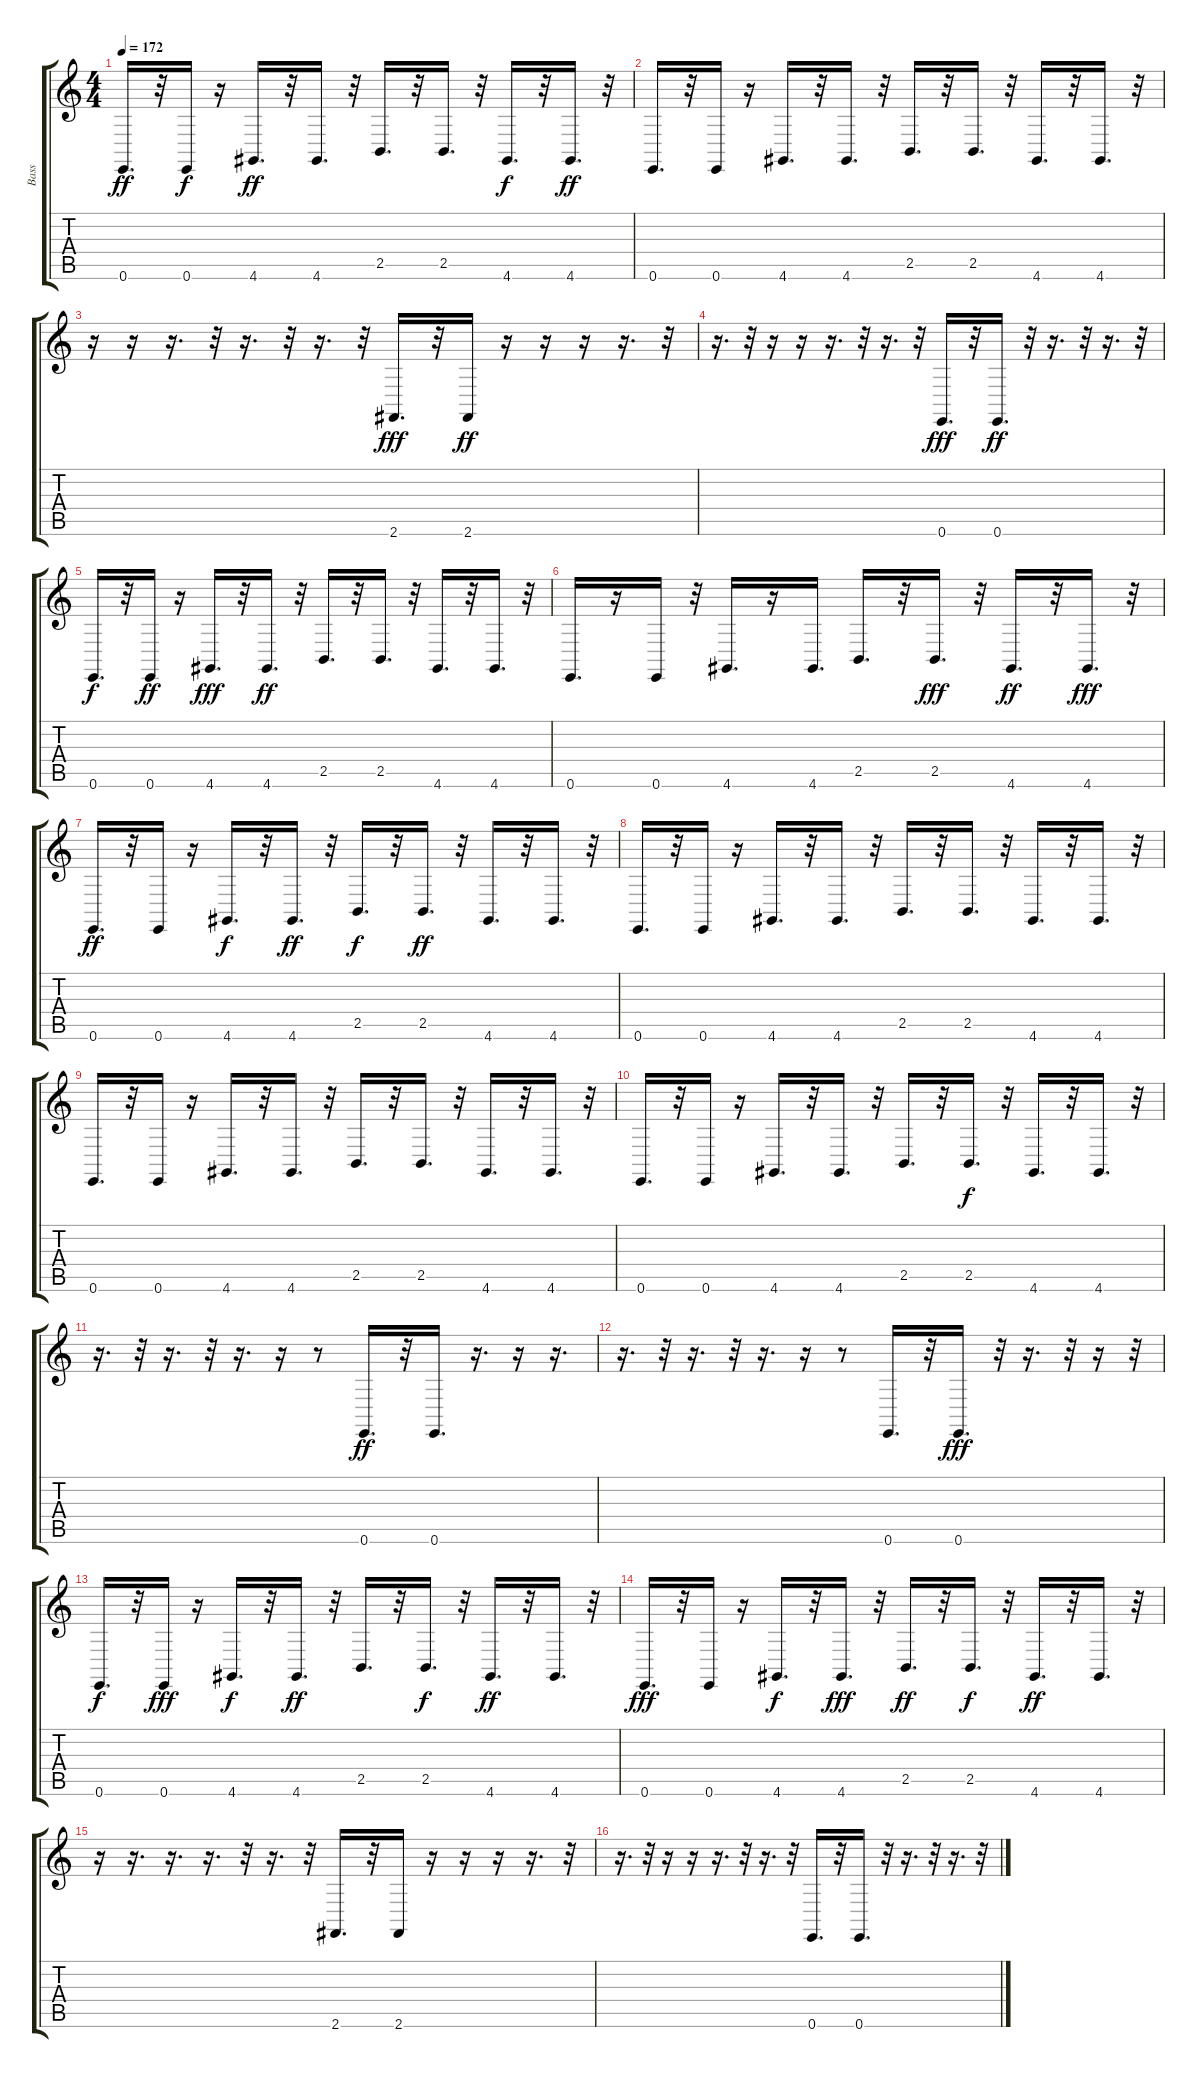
\track ("Bass" "Bass") {instrument violin}
\staff {score tabs}
\tuning (E4 B3 G3 D3 A2 E2) {hide}
\ts (4 4)
\tempo 172
\clef g2
\ks c
0.6.16{d dy ff} r.32 0.6.16{dy f} r.16 4.6.16{d dy ff} r.32 4.6.16{d} r.32 2.5.16{d} r.32 2.5.16{d} r.32 4.6.16{d dy f} r.32 4.6.16{d dy ff} r.32 |
0.6.16{d} r.32 0.6.16 r.16 4.6.16{d} r.32 4.6.16{d} r.32 2.5.16{d} r.32 2.5.16{d} r.32 4.6.16{d} r.32 4.6.16{d} r.32 |
r.16 r.16 r.16{d} r.32 r.16{d} r.32 r.16{d} r.32 2.6.16{d dy fff} r.32 2.6.16{dy ff} r.16 r.16 r.16 r.16{d} r.32 |
r.16{d} r.32 r.16 r.16 r.16{d} r.32 r.16{d} r.32 0.6.16{d dy fff} r.32 0.6.16{d dy ff} r.32 r.16{d} r.32 r.16{d} r.32 |
0.6.16{d dy f} r.32 0.6.16{dy ff} r.16 4.6.16{d dy fff} r.32 4.6.16{d dy ff} r.32 2.5.16{d} r.32 2.5.16{d} r.32 4.6.16{d} r.32 4.6.16{d} r.32 |
0.6.16{d} r.16 0.6.16 r.32 4.6.16{d} r.16 4.6.16{d} 2.5.16{d} r.32 2.5.16{d dy fff} r.32 4.6.16{d dy ff} r.32 4.6.16{d dy fff} r.32 |
0.6.16{d dy ff} r.32 0.6.16 r.16 4.6.16{d dy f} r.32 4.6.16{d dy ff} r.32 2.5.16{d dy f} r.32 2.5.16{d dy ff} r.32 4.6.16{d} r.32 4.6.16{d} r.32 |
0.6.16{d} r.32 0.6.16 r.16 4.6.16{d} r.32 4.6.16{d} r.32 2.5.16{d} r.32 2.5.16{d} r.32 4.6.16{d} r.32 4.6.16{d} r.32 |
0.6.16{d} r.32 0.6.16 r.16 4.6.16{d} r.32 4.6.16{d} r.32 2.5.16{d} r.32 2.5.16{d} r.32 4.6.16{d} r.32 4.6.16{d} r.32 |
0.6.16{d} r.32 0.6.16 r.16 4.6.16{d} r.32 4.6.16{d} r.32 2.5.16{d} r.32 2.5.16{d dy f} r.32 4.6.16{d} r.32 4.6.16{d} r.32 |
r.16{d} r.32 r.16{d} r.32 r.16{d} r.16 r.8 0.6.16{d dy ff} r.32 0.6.16{d} r.16{d} r.16 r.16{d} |
r.16{d} r.32 r.16{d} r.32 r.16{d} r.16 r.8 0.6.16{d} r.32 0.6.16{d dy fff} r.32 r.16{d} r.32 r.16 r.32 |
0.6.16{d dy f} r.32 0.6.16{dy fff} r.16 4.6.16{d dy f} r.32 4.6.16{d dy ff} r.32 2.5.16{d} r.32 2.5.16{d dy f} r.32 4.6.16{d dy ff} r.32 4.6.16{d} r.32 |
0.6.16{d dy fff} r.32 0.6.16 r.16 4.6.16{d dy f} r.32 4.6.16{d dy fff} r.32 2.5.16{d dy ff} r.32 2.5.16{d dy f} r.32 4.6.16{d dy ff} r.32 4.6.16{d} r.32 |
r.16 r.16{d} r.16{d} r.16{d} r.32 r.16{d} r.32 2.6.16{d} r.32 2.6.16 r.16 r.16 r.16 r.16{d} r.32 |
r.16{d} r.32 r.16 r.16 r.16{d} r.32 r.16{d} r.32 0.6.16{d} r.32 0.6.16{d} r.32 r.16{d} r.32 r.16{d} r.32
